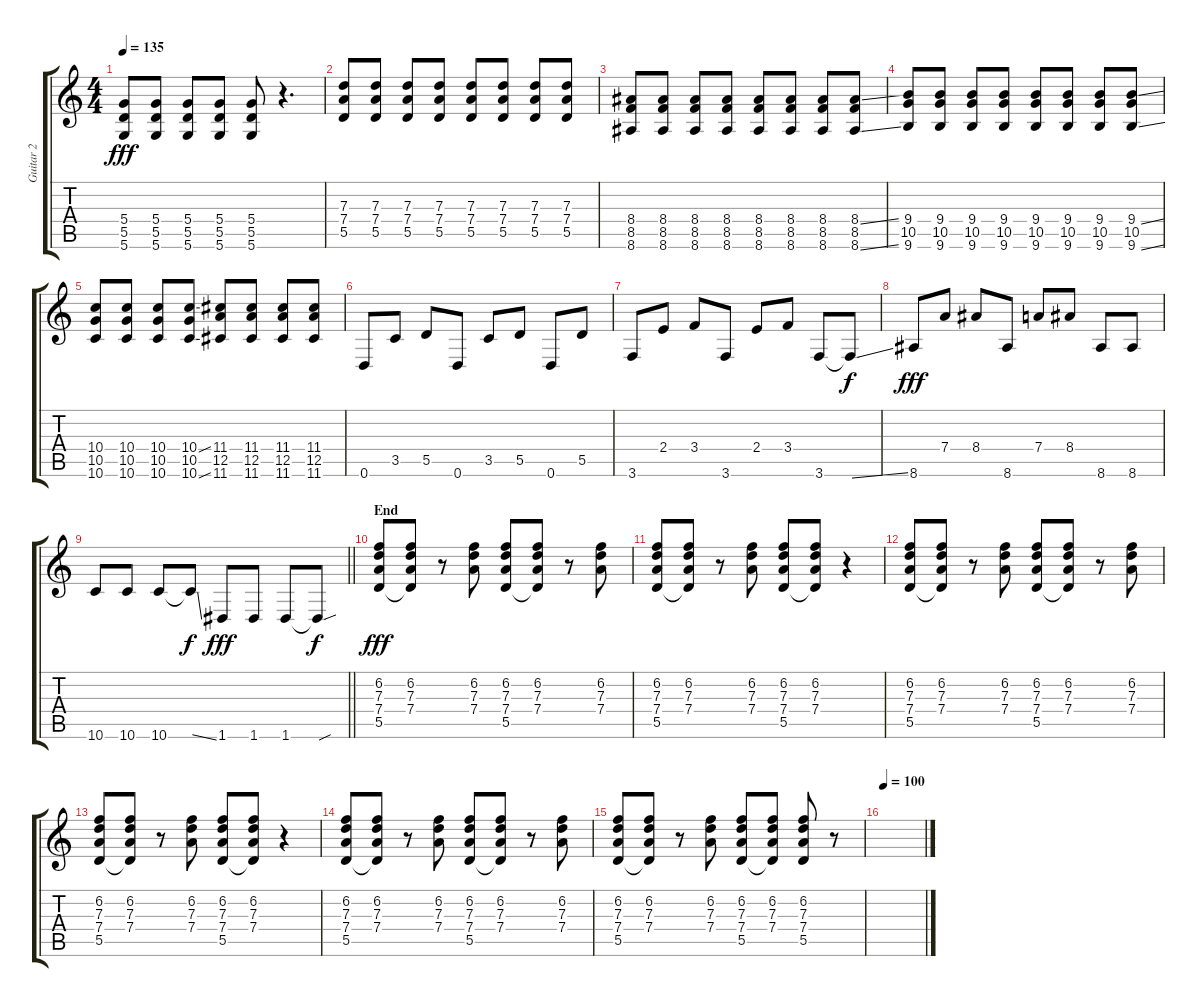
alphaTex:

\track ("Guitar 2" "Guitar 2") {instrument overdrivenguitar}
\staff {score tabs}
\tuning (E4 B3 G3 D3 A2 D2) {hide}
\ts (4 4)
\tempo 135
\clef g2
\ks c
(5.4 5.5 5.6).8{dy fff} (5.4 5.5 5.6).8 (5.4 5.5 5.6).8 (5.4 5.5 5.6).8 (5.4 5.5 5.6).8 r.4{d} |
(7.3 7.4 5.5).8 (7.3 7.4 5.5).8 (7.3 7.4 5.5).8 (7.3 7.4 5.5).8 (7.3 7.4 5.5).8 (7.3 7.4 5.5).8 (7.3 7.4 5.5).8 (7.3 7.4 5.5).8 |
(8.4 8.5 8.6).8 (8.4 8.5 8.6).8 (8.4 8.5 8.6).8 (8.4 8.5 8.6).8 (8.4 8.5 8.6).8 (8.4 8.5 8.6).8 (8.4 8.5 8.6).8 (8.4{ss} 8.5 8.6{ss}).8 |
(9.4 10.5 9.6).8 (9.4 10.5 9.6).8 (9.4 10.5 9.6).8 (9.4 10.5 9.6).8 (9.4 10.5 9.6).8 (9.4 10.5 9.6).8 (9.4 10.5 9.6).8 (9.4{ss} 10.5 9.6{ss}).8 |
(10.4 10.5 10.6).8 (10.4 10.5 10.6).8 (10.4 10.5 10.6).8 (10.4{ss} 10.5 10.6{ss}).8 (11.4 12.5 11.6).8 (11.4 12.5 11.6).8 (11.4 12.5 11.6).8 (11.4 12.5 11.6).8 |
0.6.8 3.5.8 5.5.8 0.6.8 3.5.8 5.5.8 0.6.8 5.5.8 |
3.6.8 2.4.8 3.4.8 3.6.8 2.4.8 3.4.8 3.6.8 3.6{ss t}.8{dy f} |
8.6.8{dy fff} 7.4.8 8.4.8 8.6.8 7.4.8 8.4.8 8.6.8 8.6.8 |
\barLineRight lightlight
10.6.8 10.6.8 10.6.8 10.6{ss t}.8{dy f} 1.6.8{dy fff} 1.6.8 1.6.8 1.6{sou t}.8{dy f} |
\section ("" "End")
(6.2 7.3 7.4 5.5).8{dy fff} (6.2 7.3 7.4 5.5{t}).8 r.8 (6.2 7.3 7.4).8 (6.2 7.3 7.4 5.5).8 (6.2 7.3 7.4 5.5{t}).8 r.8 (6.2 7.3 7.4).8 |
(6.2 7.3 7.4 5.5).8 (6.2 7.3 7.4 5.5{t}).8 r.8 (6.2 7.3 7.4).8 (6.2 7.3 7.4 5.5).8 (6.2 7.3 7.4 5.5{t}).8 r.4 |
(6.2 7.3 7.4 5.5).8 (6.2 7.3 7.4 5.5{t}).8 r.8 (6.2 7.3 7.4).8 (6.2 7.3 7.4 5.5).8 (6.2 7.3 7.4 5.5{t}).8 r.8 (6.2 7.3 7.4).8 |
(6.2 7.3 7.4 5.5).8 (6.2 7.3 7.4 5.5{t}).8 r.8 (6.2 7.3 7.4).8 (6.2 7.3 7.4 5.5).8 (6.2 7.3 7.4 5.5{t}).8 r.4 |
(6.2 7.3 7.4 5.5).8 (6.2 7.3 7.4 5.5{t}).8 r.8 (6.2 7.3 7.4).8 (6.2 7.3 7.4 5.5).8 (6.2 7.3 7.4 5.5{t}).8 r.8 (6.2 7.3 7.4).8 |
(6.2 7.3 7.4 5.5).8 (6.2 7.3 7.4 5.5{t}).8 r.8 (6.2 7.3 7.4).8 (6.2 7.3 7.4 5.5).8 (6.2 7.3 7.4 5.5{t}).8 (6.2 7.3 7.4 5.5).8 r.8 |
\tempo 100
